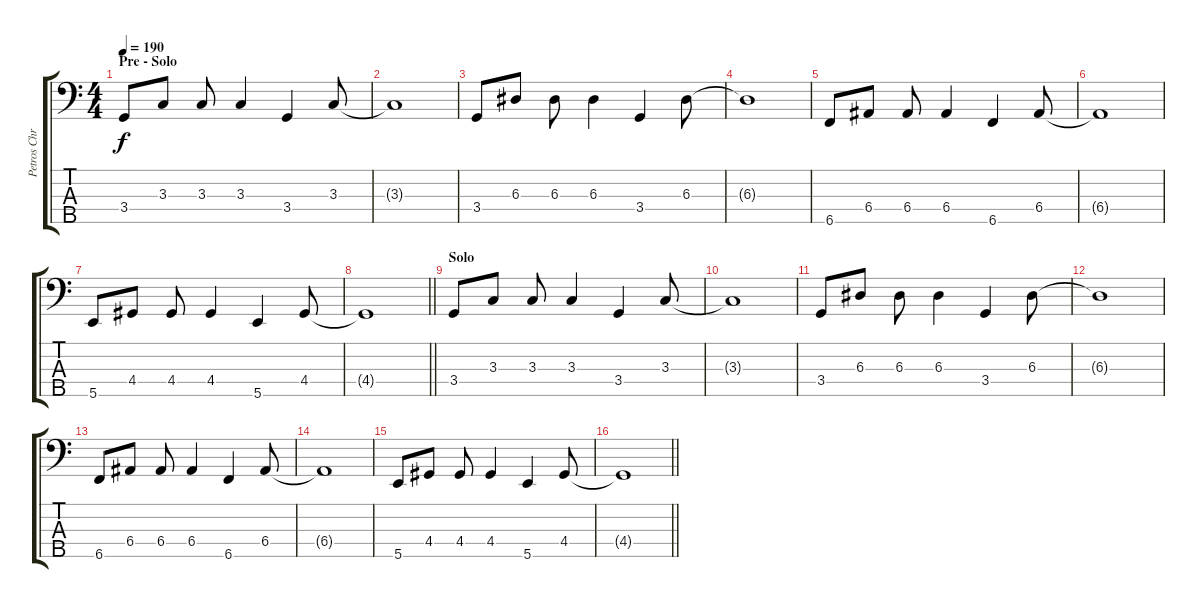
\track ("Petros Christo" "Petros Chr") {instrument electricbassfinger}
\staff {score tabs}
\tuning (G2 D2 A1 E1 B0) {hide}
\ts (4 4)
\section ("" "Pre - Solo")
\tempo 190
\clef f4
\ks c
3.4.8{dy f} 3.3.8 3.3.8 3.3.4 3.4.4 3.3.8 |
3.3{t}.1 |
3.4.8 6.3.8 6.3.8 6.3.4 3.4.4 6.3.8 |
6.3{t}.1 |
6.5.8 6.4.8 6.4.8 6.4.4 6.5.4 6.4.8 |
6.4{t}.1 |
5.5.8 4.4.8 4.4.8 4.4.4 5.5.4 4.4.8 |
\barLineRight lightlight
4.4{t}.1 |
\section ("" "Solo")
3.4.8 3.3.8 3.3.8 3.3.4 3.4.4 3.3.8 |
3.3{t}.1 |
3.4.8 6.3.8 6.3.8 6.3.4 3.4.4 6.3.8 |
6.3{t}.1 |
6.5.8 6.4.8 6.4.8 6.4.4 6.5.4 6.4.8 |
6.4{t}.1 |
5.5.8 4.4.8 4.4.8 4.4.4 5.5.4 4.4.8 |
\barLineRight lightlight
4.4{t}.1
